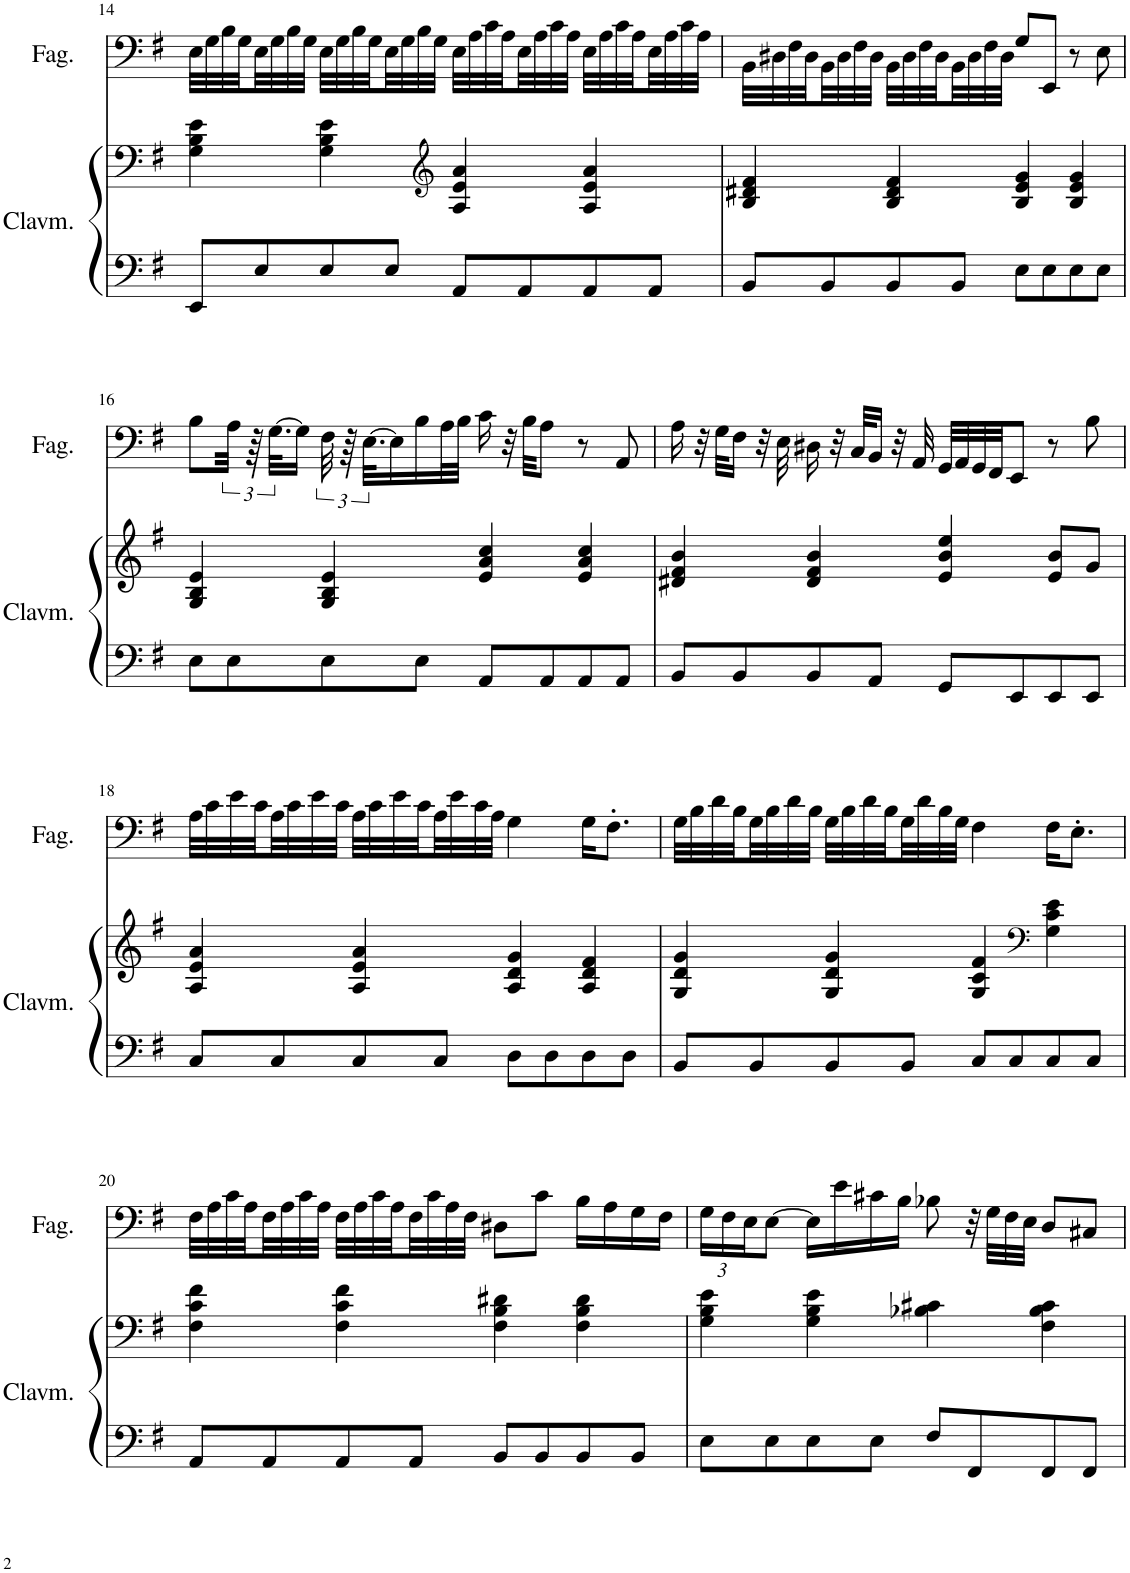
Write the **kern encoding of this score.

**kern	**kern	**kern
*part2	*part2	*part1
*staff3	*staff2	*staff1
*I"Clavicémbalo	*	*I"Fagot, Fagotto
*I'Clavm.	*	*I'Fag.
!!LO:PB:g=z
*clefF4	*clefF4	*clefF4
*k[f#]	*k[f#]	*k[f#]
*M4/4	*M4/4	*M4/4
=14	=14	=14
8EE/L	4G\ 4B\ 4e\	32E\LLL
.	.	32G\
.	.	32B\
.	.	32G\
8E/	.	32E\
.	.	32G\
.	.	32B\
.	.	32G\JJJ
8E/	4G\ 4B\ 4e\	32E\LLL
.	.	32G\
.	.	32B\
.	.	32G\
8E/J	.	32E\
.	.	32G\
.	.	32B\
.	.	32G\JJJ
*	*clefG2	*
8AA/L	4A/ 4e/ 4a/	32E\LLL
.	.	32A\
.	.	32c\
.	.	32A\
8AA/	.	32E\
.	.	32A\
.	.	32c\
.	.	32A\JJJ
8AA/	4A/ 4e/ 4a/	32E\LLL
.	.	32A\
.	.	32c\
.	.	32A\
8AA/J	.	32E\
.	.	32A\
.	.	32c\
.	.	32A\JJJ
=15	=15	=15
8BB/L	4B/ 4d#X/ 4f#/	32BB\LLL
.	.	32D#X\
.	.	32F#\
.	.	32D#\
8BB/	.	32BB\
.	.	32D#\
.	.	32F#\
.	.	32D#\JJJ
8BB/	4B/ 4d#/ 4f#/	32BB\LLL
.	.	32D#\
.	.	32F#\
.	.	32D#\
8BB/J	.	32BB\
.	.	32D#\
.	.	32F#\
.	.	32D#\JJJ
8E\L	4B/ 4e/ 4g/	8G/L
8E\	.	8EE/J
8E\	4B/ 4e/ 4g/	8r
8E\J	.	8E\
!!LO:LB:g=z
=16	=16	=16
8E\L	4G/ 4B/ 4e/	8B\L
8E\	.	48A\Jkk
.	.	96r
.	.	[48.G\KLL
.	.	16G\JJ]
8E\	4G/ 4B/ 4e/	48F#\
.	.	96r
.	.	[48.E\KLL
.	.	16E\]
8E\J	.	16B\
.	.	32A\L
.	.	32B\JJJ
8AA/L	4e/ 4a/ 4cc/	16c\
.	.	32r
.	.	32B\KKL
8AA/	.	8A\J
8AA/	4e/ 4a/ 4cc/	8r
8AA/J	.	8AA/
=17	=17	=17
8BB/L	4d#X/ 4f#/ 4b/	16A\
.	.	32r
.	.	32G\KLL
8BB/	.	16F#\JJ
.	.	32r
.	.	32E\
8BB/	4d#/ 4f#/ 4b/	16D#X\
.	.	32r
.	.	32C/KLL
8AA/J	.	16BB/JJ
.	.	32r
.	.	32AA/
8GG/L	4e/ 4b/ 4ee/	32GG/LLL
.	.	32AA/
.	.	32GG/
.	.	32FF#/JJ
8EE/	.	8EE/J
8EE/	8e/ 8b/L	8r
8EE/J	8g/J	8B\
!!LO:LB:g=z
=18	=18	=18
8C/L	4A/ 4e/ 4a/	32A\LLL
.	.	32c\
.	.	32e\
.	.	32c\
8C/	.	32A\
.	.	32c\
.	.	32e\
.	.	32c\JJJ
8C/	4A/ 4e/ 4a/	32A\LLL
.	.	32c\
.	.	32e\
.	.	32c\
8C/J	.	32A\
.	.	32e\
.	.	32c\
.	.	32A\JJJ
8D\L	4A/ 4d/ 4g/	4G\
8D\	.	.
8D\	4A/ 4d/ 4f#/	16G\KL
.	.	8.F#'\J
8D\J	.	.
=19	=19	=19
8BB/L	4G/ 4d/ 4g/	32G\LLL
.	.	32B\
.	.	32d\
.	.	32B\
8BB/	.	32G\
.	.	32B\
.	.	32d\
.	.	32B\JJJ
8BB/	4G/ 4d/ 4g/	32G\LLL
.	.	32B\
.	.	32d\
.	.	32B\
8BB/J	.	32G\
.	.	32d\
.	.	32B\
.	.	32G\JJJ
8C/L	4G/ 4c/ 4f#/	4F#\
8C/	.	.
*	*clefF4	*
8C/	4G\ 4c\ 4e\	16F#\KL
.	.	8.E'\J
8C/J	.	.
!!LO:LB:g=z
=20	=20	=20
8AA/L	4F#\ 4c\ 4f#\	32F#\LLL
.	.	32A\
.	.	32c\
.	.	32A\
8AA/	.	32F#\
.	.	32A\
.	.	32c\
.	.	32A\JJJ
8AA/	4F#\ 4c\ 4f#\	32F#\LLL
.	.	32A\
.	.	32c\
.	.	32A\
8AA/J	.	32F#\
.	.	32c\
.	.	32A\
.	.	32F#\JJJ
8BB/L	4F#\ 4B\ 4d#X\	8D#X\L
8BB/	.	8c\J
8BB/	4F#\ 4B\ 4d#\	16B\LL
.	.	16A\
8BB/J	.	16G\
.	.	16F#\JJ
=21	=21	=21
*	*	*Xbrackettup
8E\L	4G\ 4B\ 4e\	24G\LL
.	.	24F#\
.	.	24E\J
8E\	.	[8E\J
8E\	4G\ 4B\ 4e\	16E\LL]
.	.	16e\
8E\J	.	16c#X\
.	.	16B\JJ
8F#/L	4B-X\ 4c#X\	8B-X\
8FF#/	.	32r
.	.	32G\LLL
.	.	32F#\
.	.	32E\JJJ
8FF#/	4F#\ 4B-\ 4c#\	8D/L
8FF#/J	.	8C#X/J
=	=	=
*-	*-	*-
